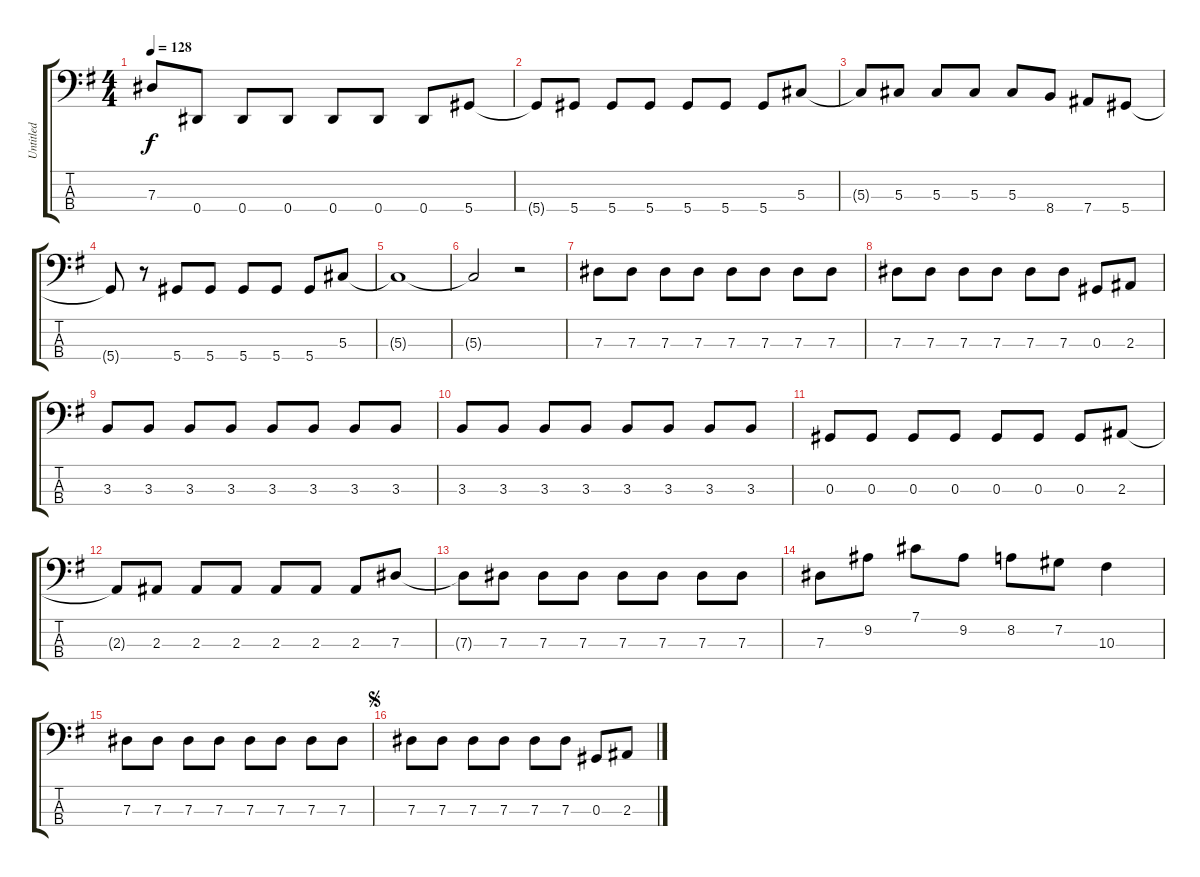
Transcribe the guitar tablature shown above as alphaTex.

\track ("Untitled" "Untitled") {instrument electricbassfinger}
\staff {score tabs}
\tuning (Gb2 Db2 Ab1 Eb1) {hide}
\ts (4 4)
\tempo 128
\clef f4
\ks g
7.3{t}.8{dy f} 0.4.8 0.4.8 0.4.8 0.4.8 0.4.8 0.4.8 5.4.8 |
5.4{t}.8 5.4.8 5.4.8 5.4.8 5.4.8 5.4.8 5.4.8 5.3.8 |
5.3{t}.8 5.3.8 5.3.8 5.3.8 5.3.8 8.4.8 7.4.8 5.4.8 |
5.4{t}.8 r.8 5.4.8 5.4.8 5.4.8 5.4.8 5.4.8 5.3.8 |
5.3{t}.1 |
5.3{t}.2 r.2 |
7.3.8 7.3.8 7.3.8 7.3.8 7.3.8 7.3.8 7.3.8 7.3.8 |
7.3.8 7.3.8 7.3.8 7.3.8 7.3.8 7.3.8 0.3.8 2.3.8 |
3.3.8 3.3.8 3.3.8 3.3.8 3.3.8 3.3.8 3.3.8 3.3.8 |
3.3.8 3.3.8 3.3.8 3.3.8 3.3.8 3.3.8 3.3.8 3.3.8 |
0.3.8 0.3.8 0.3.8 0.3.8 0.3.8 0.3.8 0.3.8 2.3.8 |
2.3{t}.8 2.3.8 2.3.8 2.3.8 2.3.8 2.3.8 2.3.8 7.3.8 |
7.3{t}.8 7.3.8 7.3.8 7.3.8 7.3.8 7.3.8 7.3.8 7.3.8 |
7.3.8 9.2.8 7.1.8 9.2.8 8.2.8 7.2.8 10.3.4 |
7.3.8 7.3.8 7.3.8 7.3.8 7.3.8 7.3.8 7.3.8 7.3.8 |
\jump segno
7.3.8 7.3.8 7.3.8 7.3.8 7.3.8 7.3.8 0.3.8 2.3.8
